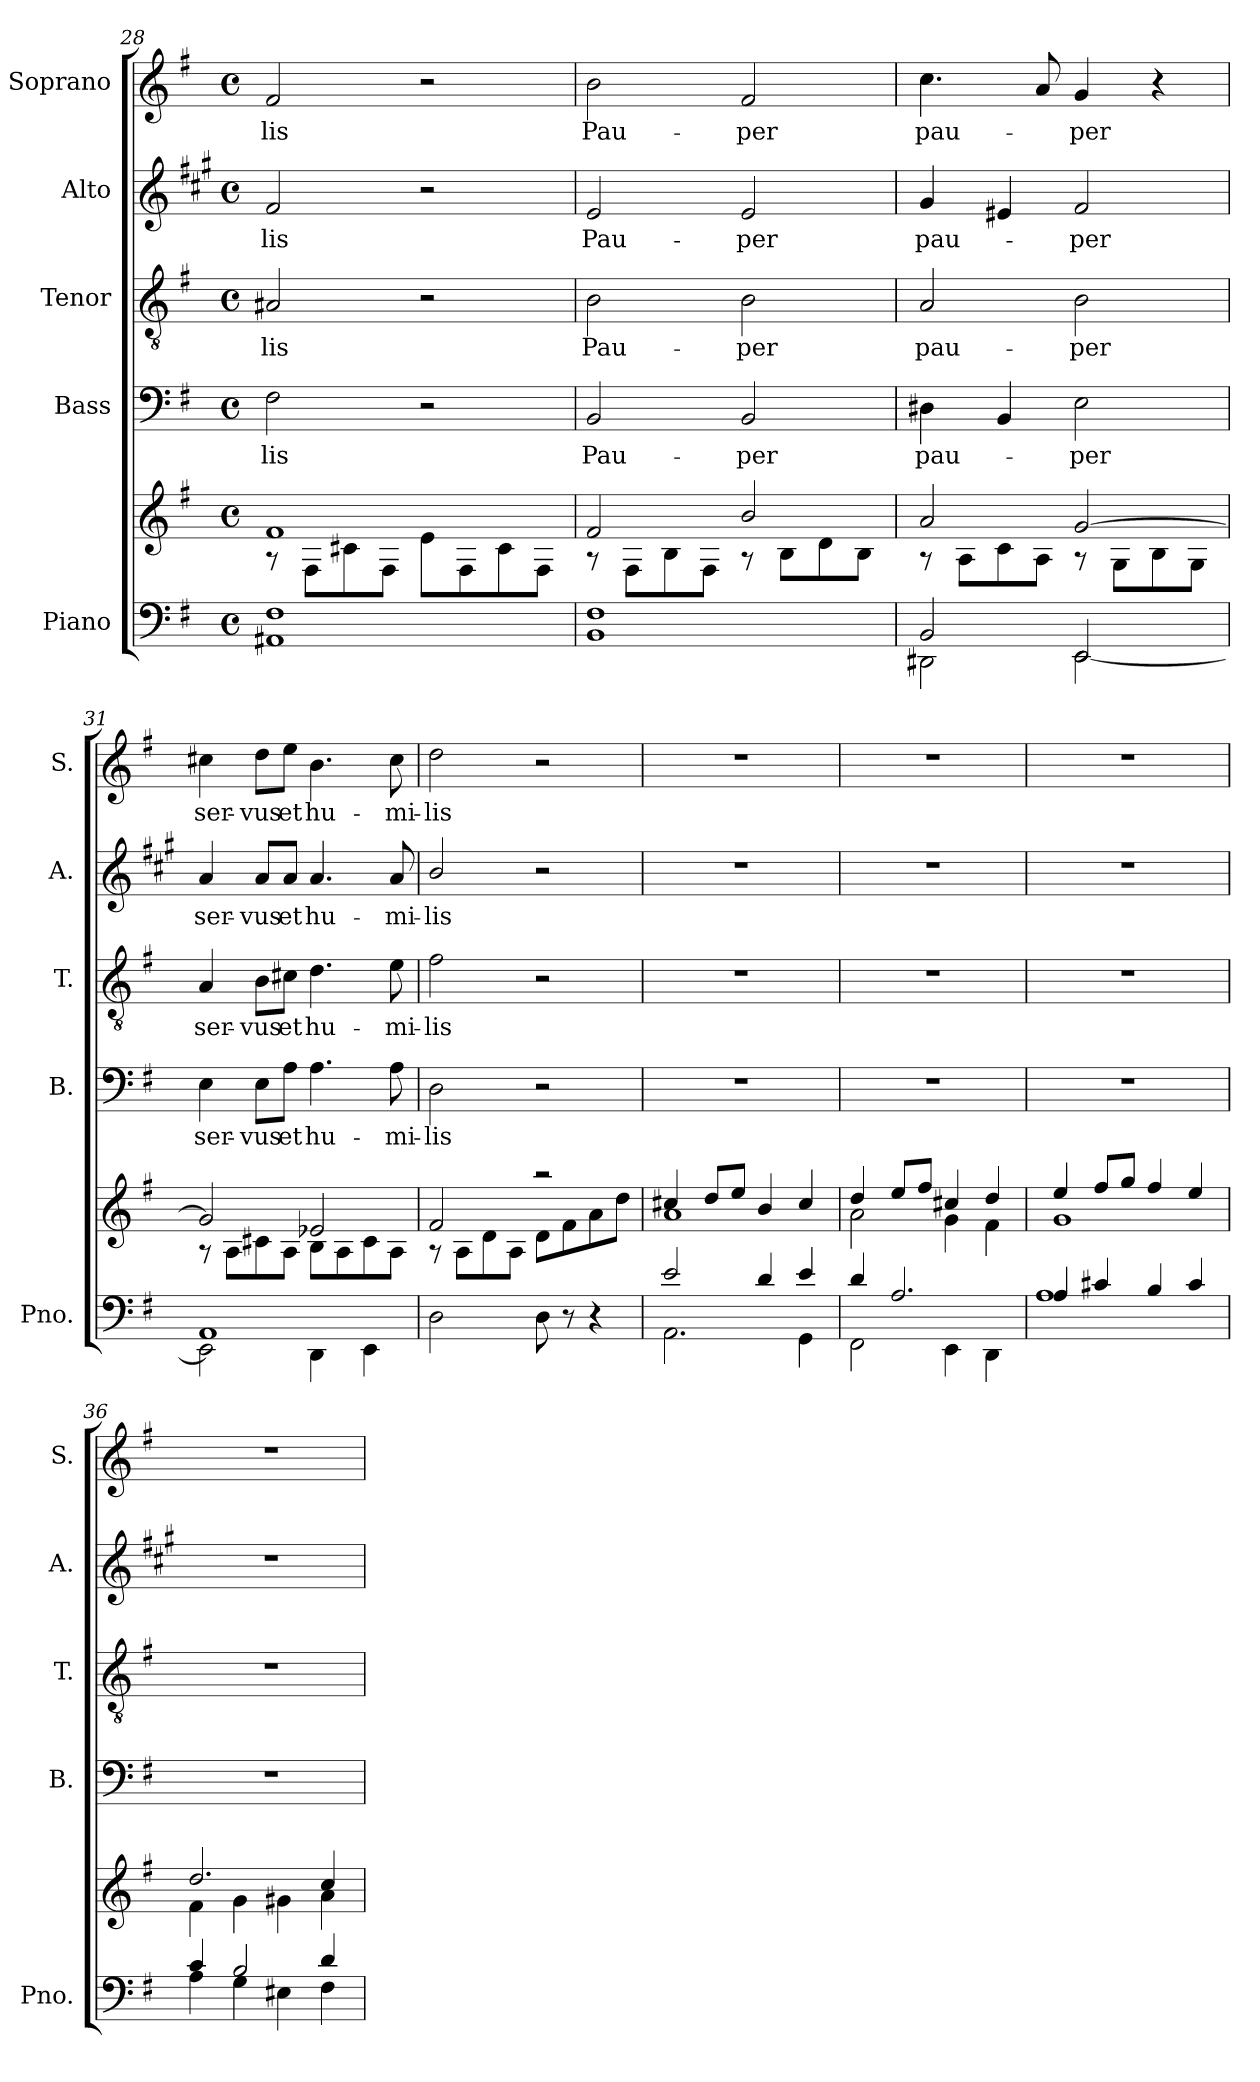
**kern	**kern	**kern	**text	**kern	**text	**kern	**text	**kern	**text
*part5	*part5	*part4	*part4	*part3	*part3	*part2	*part2	*part1	*part1
*staff6	*staff5	*staff4	*staff4	*staff3	*staff3	*staff2	*staff2	*staff1	*staff1
*I"Piano	*	*I"Bass	*	*I"Tenor	*	*I"Alto	*	*I"Soprano	*
*I'Pno.	*	*I'B.	*	*I'T.	*	*I'A.	*	*I'S.	*
*clefF4	*clefG2	*clefF4	*	*clefGv2	*	*clefG2	*	*clefG2	*
*	*	*	*	*	*	*ITrd1c2	*	*	*
*k[f#]	*k[f#]	*k[f#]	*	*k[f#]	*	*k[f#]	*	*k[f#]	*
*M4/4	*M4/4	*M4/4	*	*M4/4	*	*M4/4	*	*M4/4	*
*met(c)	*met(c)	*met(c)	*	*met(c)	*	*met(c)	*	*met(c)	*
=28	=28	=28	=28	=28	=28	=28	=28	=28	=28
*^	*^	*	*	*	*	*	*	*	*
!	!	!	!	!	!LO:LY:b	!	!LO:LY:b	!	!LO:LY:b	!	!LO:LY:b
1F#	1AA#X	1f#	8r	2F#\	-lis	2A#X/	-lis	2e/	-lis	2f#/	-lis
.	.	.	8F#\L	.	.	.	.	.	.	.	.
.	.	.	8c#X\	.	.	.	.	.	.	.	.
.	.	.	8F#\J	.	.	.	.	.	.	.	.
.	.	.	8e\L	2r	.	2r	.	2r	.	2r	.
.	.	.	8F#\	.	.	.	.	.	.	.	.
.	.	.	8c#\	.	.	.	.	.	.	.	.
.	.	.	8F#\J	.	.	.	.	.	.	.	.
!!LO:LB:g=z
=29	=29	=29	=29	=29	=29	=29	=29	=29	=29	=29	=29
!	!	!	!	!	!LO:LY:b	!	!LO:LY:b	!	!LO:LY:b	!	!LO:LY:b
1F#	1BB	2f#/	8r	2BB/	Pau-	2B\	Pau-	2d/	Pau-	2b\	Pau-
.	.	.	8F#\L	.	.	.	.	.	.	.	.
.	.	.	8B\	.	.	.	.	.	.	.	.
.	.	.	8F#\J	.	.	.	.	.	.	.	.
!	!	!	!	!	!LO:LY:b	!	!LO:LY:b	!	!LO:LY:b	!	!LO:LY:b
.	.	2b/	8r	2BB/	-per	2B\	-per	2d/	-per	2f#/	-per
.	.	.	8B\L	.	.	.	.	.	.	.	.
.	.	.	8d\	.	.	.	.	.	.	.	.
.	.	.	8B\J	.	.	.	.	.	.	.	.
=30	=30	=30	=30	=30	=30	=30	=30	=30	=30	=30	=30
!	!	!	!	!	!LO:LY:b	!	!LO:LY:b	!	!LO:LY:b	!	!LO:LY:b
2BB/	2DD#X\	2a/	8r	4D#X\	pau-	2A/	pau-	4f#/	pau-	4.cc\	pau-
.	.	.	8A\L	.	.	.	.	.	.	.	.
.	.	.	8c\	4BB/	.	.	.	4d#X/	.	.	.
.	.	.	8A\J	.	.	.	.	.	.	8a/	.
!	!	!	!	!	!LO:LY:b	!	!LO:LY:b	!	!LO:LY:b	!	!LO:LY:b
2EE/	[2EE\	[2g/	8r	2E\	-per	2B\	-per	2e/	-per	4g/	-per
.	.	.	8G\L	.	.	.	.	.	.	.	.
.	.	.	8B\	.	.	.	.	.	.	4r	.
.	.	.	8G\J	.	.	.	.	.	.	.	.
=31	=31	=31	=31	=31	=31	=31	=31	=31	=31	=31	=31
!	!	!	!	!	!LO:LY:b	!	!LO:LY:b	!	!LO:LY:b	!	!LO:LY:b
1AA	2EE\]	2g/]	8r	4E\	ser-	4A/	ser-	4g/	ser-	4cc#X\	ser-
.	.	.	8A\L	.	.	.	.	.	.	.	.
!	!	!	!	!	!LO:LY:b	!	!LO:LY:b	!	!LO:LY:b	!	!LO:LY:b
.	.	.	8c#X\	8E\L	-vus	8B\L	-vus	8g/L	-vus	8dd\L	-vus
!	!	!	!	!	!LO:LY:b	!	!LO:LY:b	!	!LO:LY:b	!	!LO:LY:b
.	.	.	8A\J	8A\J	et	8c#X\J	et	8g/J	et	8ee\J	et
!	!	!	!	!	!LO:LY:b	!	!LO:LY:b	!	!LO:LY:b	!	!LO:LY:b
.	4DD\	2e-X/	8B\L	4.A\	hu-	4.d\	hu-	4.g/	hu-	4.b\	hu-
.	.	.	8A\	.	.	.	.	.	.	.	.
.	4EE\	.	8c#\	.	.	.	.	.	.	.	.
!	!	!	!	!	!LO:LY:b	!	!LO:LY:b	!	!LO:LY:b	!	!LO:LY:b
.	.	.	8A\J	8A\	-mi-	8e\	-mi-	8g/	-mi-	8cc#\	-mi-
*v	*v	*	*	*	*	*	*	*	*	*	*
=32	=32	=32	=32	=32	=32	=32	=32	=32	=32	=32
!	!	!	!	!LO:LY:b	!	!LO:LY:b	!	!LO:LY:b	!	!LO:LY:b
2D\	2f#/	8r	2D\	-lis	2f#\	-lis	2a/	-lis	2dd\	-lis
.	.	8A\L	.	.	.	.	.	.	.	.
.	.	8d\	.	.	.	.	.	.	.	.
.	.	8A\J	.	.	.	.	.	.	.	.
8D\	2r	8d\L	2r	.	2r	.	2r	.	2r	.
8r	.	8f#\	.	.	.	.	.	.	.	.
4r	.	8a\	.	.	.	.	.	.	.	.
.	.	8dd\J	.	.	.	.	.	.	.	.
!!LO:PB:g=z
=33	=33	=33	=33	=33	=33	=33	=33	=33	=33	=33
*^	*	*	*	*	*	*	*	*	*	*
2e/	2.AA\	4cc#X/	1a	1r	.	1r	.	1r	.	1r	.
.	.	8dd/L	.	.	.	.	.	.	.	.	.
.	.	8ee/J	.	.	.	.	.	.	.	.	.
4d/	.	4b/	.	.	.	.	.	.	.	.	.
4e/	4GG\	4cc#/	.	.	.	.	.	.	.	.	.
=34	=34	=34	=34	=34	=34	=34	=34	=34	=34	=34	=34
4d/	2FF#\	4dd/	2a\	1r	.	1r	.	1r	.	1r	.
2.A/	.	8ee/L	.	.	.	.	.	.	.	.	.
.	.	8ff#/J	.	.	.	.	.	.	.	.	.
.	4EE\	4cc#X/	4g\	.	.	.	.	.	.	.	.
.	4DD\	4dd/	4f#\	.	.	.	.	.	.	.	.
=35	=35	=35	=35	=35	=35	=35	=35	=35	=35	=35	=35
4A/	1A	4ee/	1g	1r	.	1r	.	1r	.	1r	.
4c#X/	.	8ff#/L	.	.	.	.	.	.	.	.	.
.	.	8gg/J	.	.	.	.	.	.	.	.	.
4B/	.	4ff#/	.	.	.	.	.	.	.	.	.
4c#/	.	4ee/	.	.	.	.	.	.	.	.	.
=36	=36	=36	=36	=36	=36	=36	=36	=36	=36	=36	=36
4c/	4A\	2.dd/	4f#\	1r	.	1r	.	1r	.	1r	.
2B/	4G\	.	4g\	.	.	.	.	.	.	.	.
.	4E#X\	.	4g#X\	.	.	.	.	.	.	.	.
4d/	4F#\	4cc/	4a\	.	.	.	.	.	.	.	.
*v	*v	*	*	*	*	*	*	*	*	*	*
*	*v	*v	*	*	*	*	*	*	*	*
=	=	=	=	=	=	=	=	=	=
*-	*-	*-	*-	*-	*-	*-	*-	*-	*-
